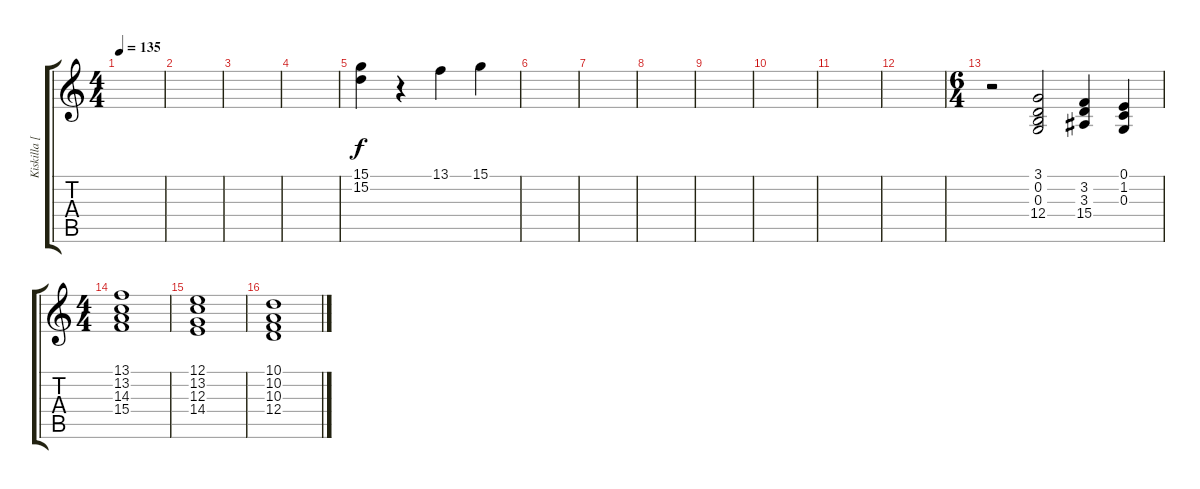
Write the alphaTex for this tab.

\track ("Kiskilla [teclado]" "Kiskilla [") {instrument stringensemble1}
\staff {score tabs}
\tuning (E4 B3 G3 D3 A2 E2) {hide}
\ts (4 4)
\tempo 135
\clef g2
\ks c
|
|
|
|
(15.1 15.2).4{volume 13 instrument acousticgrandpiano} r.4 13.1.4 15.1.4 |
|
|
|
|
|
|
|
\ts (6 4)
r.2 (3.1 0.2 0.3 12.4).2{volume 11 instrument stringensemble1} (3.2 3.3 15.4).4 (0.1 1.2 0.3).4 |
\ts (4 4)
(13.1 13.2 14.3 15.4).1 |
(12.1 13.2 12.3 14.4).1 |
(10.1 10.2 10.3 12.4).1
